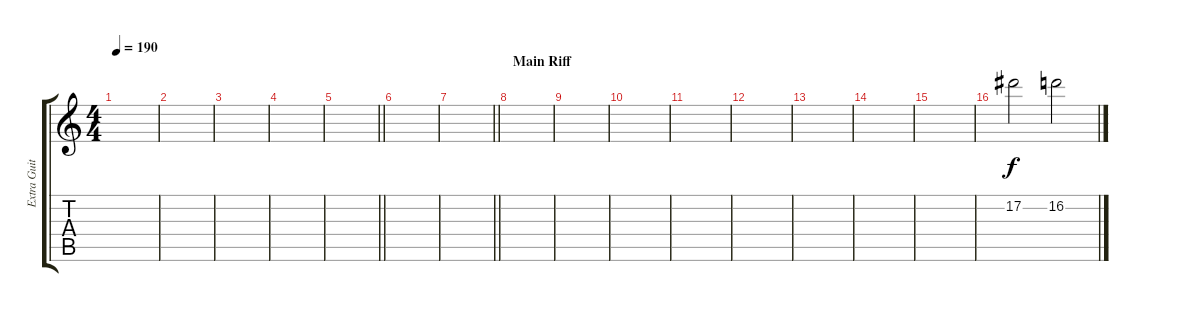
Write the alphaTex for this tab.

\track ("Extra Guitar" "Extra Guit") {instrument overdrivenguitar}
\staff {score tabs}
\tuning (Eb4 Bb3 Gb3 Db3 Ab2 Eb2) {hide}
\ts (4 4)
\tempo 190
\clef g2
\ks c
|
|
|
|
\barLineRight lightlight
|
|
\barLineRight lightlight
|
\section ("" "Main Riff")
|
|
|
|
|
|
|
|
17.2.2 16.2.2
